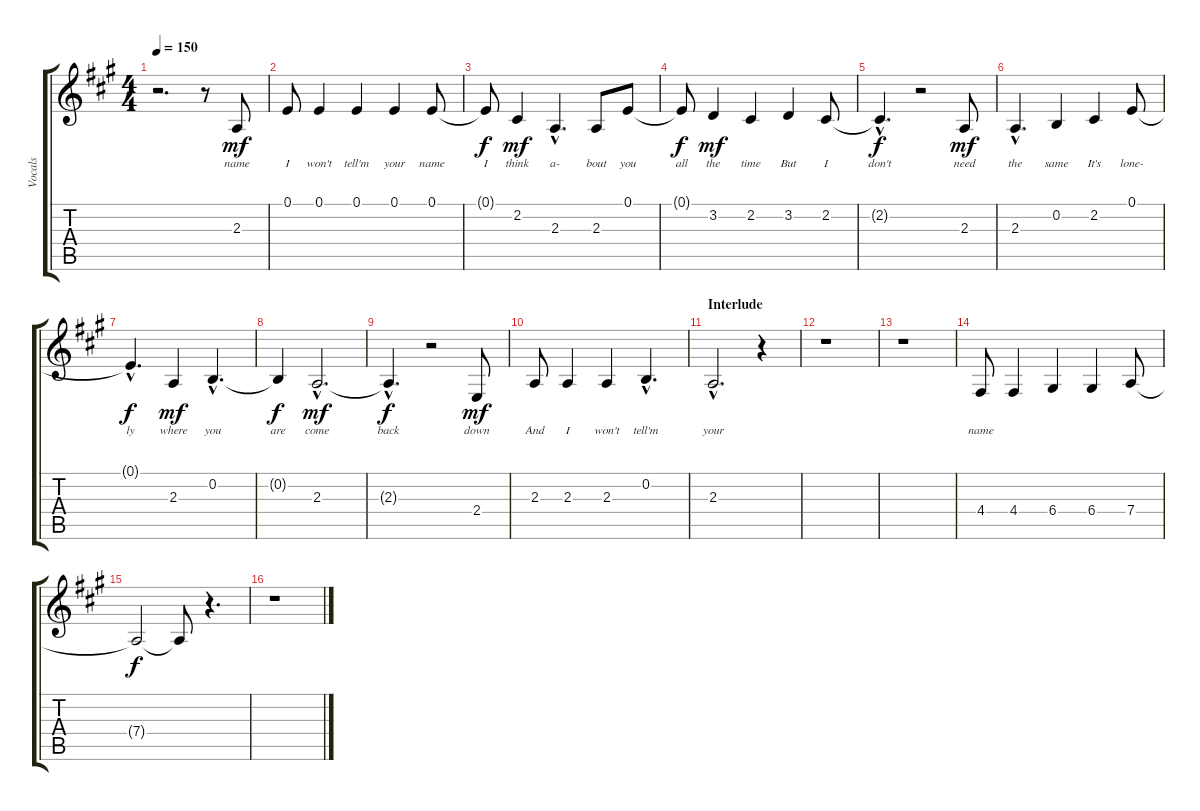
\track ("Vocals" "Vocals") {instrument tenorsax}
\staff {score tabs}
\tuning (E4 B3 G3 D3 A2 E2) {hide}
\ts (4 4)
\tempo 150
\clef g2
\ks a
r.2{d dy f} r.8 2.3.8{lyrics (0 "name") lyrics (1 "") lyrics (2 "") lyrics (3 "") lyrics (4 "") dy mf} |
0.1.8{lyrics (0 "I") lyrics (1 "") lyrics (2 "") lyrics (3 "") lyrics (4 "")} 0.1.4{lyrics (0 "won't") lyrics (1 "") lyrics (2 "") lyrics (3 "") lyrics (4 "")} 0.1.4{lyrics (0 "tell'm") lyrics (1 "") lyrics (2 "") lyrics (3 "") lyrics (4 "")} 0.1.4{lyrics (0 "your") lyrics (1 "") lyrics (2 "") lyrics (3 "") lyrics (4 "")} 0.1.8{lyrics (0 "name") lyrics (1 "") lyrics (2 "") lyrics (3 "") lyrics (4 "")} |
0.1{t}.8{lyrics (0 "I") lyrics (1 "") lyrics (2 "") lyrics (3 "") lyrics (4 "") dy f} 2.2.4{lyrics (0 "think") lyrics (1 "") lyrics (2 "") lyrics (3 "") lyrics (4 "") dy mf} 2.3{hac}.4{d lyrics (0 "a-") lyrics (1 "") lyrics (2 "") lyrics (3 "") lyrics (4 "")} 2.3.8{lyrics (0 "bout") lyrics (1 "") lyrics (2 "") lyrics (3 "") lyrics (4 "")} 0.1.8{lyrics (0 "you") lyrics (1 "") lyrics (2 "") lyrics (3 "") lyrics (4 "")} |
0.1{t}.8{lyrics (0 "all") lyrics (1 "") lyrics (2 "") lyrics (3 "") lyrics (4 "") dy f} 3.2.4{lyrics (0 "the") lyrics (1 "") lyrics (2 "") lyrics (3 "") lyrics (4 "") dy mf} 2.2.4{lyrics (0 "time") lyrics (1 "") lyrics (2 "") lyrics (3 "") lyrics (4 "")} 3.2.4{lyrics (0 "But") lyrics (1 "") lyrics (2 "") lyrics (3 "") lyrics (4 "")} 2.2.8{lyrics (0 "I") lyrics (1 "") lyrics (2 "") lyrics (3 "") lyrics (4 "")} |
2.2{hac t}.4{d lyrics (0 "don't") lyrics (1 "") lyrics (2 "") lyrics (3 "") lyrics (4 "") dy f} r.2 2.3.8{lyrics (0 "need") lyrics (1 "") lyrics (2 "") lyrics (3 "") lyrics (4 "") dy mf} |
2.3{hac}.4{d lyrics (0 "the") lyrics (1 "") lyrics (2 "") lyrics (3 "") lyrics (4 "")} 0.2.4{lyrics (0 "same") lyrics (1 "") lyrics (2 "") lyrics (3 "") lyrics (4 "")} 2.2.4{lyrics (0 "It's") lyrics (1 "") lyrics (2 "") lyrics (3 "") lyrics (4 "")} 0.1.8{lyrics (0 "lone-") lyrics (1 "") lyrics (2 "") lyrics (3 "") lyrics (4 "")} |
0.1{hac t}.4{d lyrics (0 "ly") lyrics (1 "") lyrics (2 "") lyrics (3 "") lyrics (4 "") dy f} 2.3.4{lyrics (0 "where") lyrics (1 "") lyrics (2 "") lyrics (3 "") lyrics (4 "") dy mf} 0.2{hac}.4{d lyrics (0 "you") lyrics (1 "") lyrics (2 "") lyrics (3 "") lyrics (4 "")} |
0.2{t}.4{lyrics (0 "are") lyrics (1 "") lyrics (2 "") lyrics (3 "") lyrics (4 "") dy f} 2.3{hac}.2{d lyrics (0 "come") lyrics (1 "") lyrics (2 "") lyrics (3 "") lyrics (4 "") dy mf} |
2.3{hac t}.4{d lyrics (0 "back") lyrics (1 "") lyrics (2 "") lyrics (3 "") lyrics (4 "") dy f} r.2 2.4.8{lyrics (0 "down") lyrics (1 "") lyrics (2 "") lyrics (3 "") lyrics (4 "") dy mf} |
2.3.8{lyrics (0 "And") lyrics (1 "") lyrics (2 "") lyrics (3 "") lyrics (4 "")} 2.3.4{lyrics (0 "I") lyrics (1 "") lyrics (2 "") lyrics (3 "") lyrics (4 "")} 2.3.4{lyrics (0 "won't") lyrics (1 "") lyrics (2 "") lyrics (3 "") lyrics (4 "")} 0.2{hac}.4{d lyrics (0 "tell'm") lyrics (1 "") lyrics (2 "") lyrics (3 "") lyrics (4 "")} |
\section ("" "Interlude")
2.3{hac}.2{d lyrics (0 "your") lyrics (1 "") lyrics (2 "") lyrics (3 "") lyrics (4 "")} r.4 |
r.1 |
r.1 |
4.4.8{lyrics (0 "name") lyrics (1 "") lyrics (2 "") lyrics (3 "") lyrics (4 "")} 4.4.4 6.4.4 6.4.4 7.4.8 |
7.4{t}.2{dy f} 7.4{t}.8 r.4{d} |
r.1
